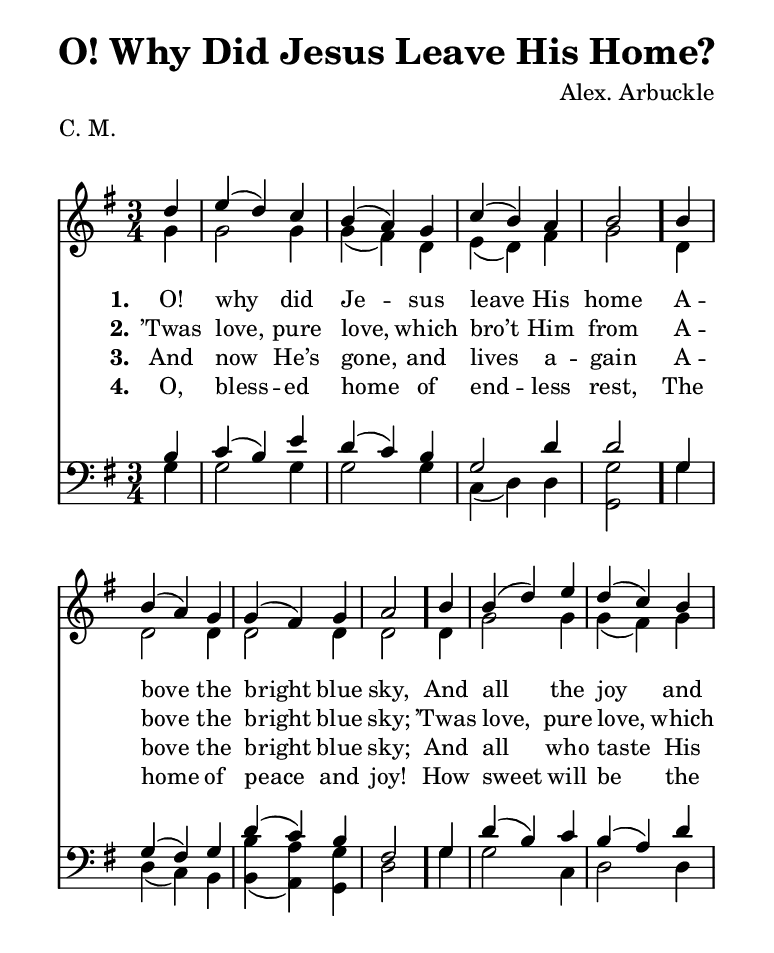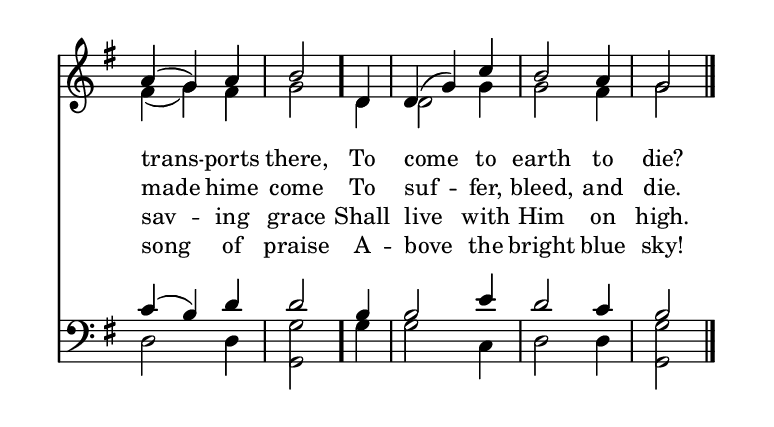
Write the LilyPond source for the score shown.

\include "common/global.ily"
\paper {
  \include "common/paper.ily"
  ragged-bottom = ##t
}

\header{
  hymnnumber = "253"
  title = "O! Why Did Jesus Leave His Home?"
  tunename = "Munhall"
  meter = "C. M."
  poet = ""
  composer = "Alex. Arbuckle"
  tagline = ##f
}

global = {
  \include "common/overrides.ily"
  \override Staff.TimeSignature.style = #'()
  \time 3/4
  \override Score.MetronomeMark.transparent = ##t % hide all fermata changes too
  \tempo 4=100
  \key g \major
  \partial 4
  \autoBeamOff
}

%smallNotes = \override NoteHead.font-size = #-4
normalNotes = \override NoteHead.font-size = #0
smallNotes = { \normalNotes } % TODO use smallNotes when we can mix on the same stem
smallNote = \once \smallNotes

notesSoprano = {
\global
\relative c'' {

  d4 | e( d) c | b( a) g | c( b) a | b2
  b4 | b( a) g | g( fis) g | a2
  b4 | b( d) e | d( c) b | a( g) a | b2
  d,4 | d( g) c | b2 a4 | g2

  \bar "|."

}
}

notesAlto = {
\global
\relative e' {

  g4 | g2 g4 | g( fis) d | e( d) fis | g2
  d4 | d2 d4 | d2 d4 | d2
  d4 | g2 g4 | g( fis) g | fis( g) fis | g2
  d4 | d2 g4 | g2 fis4 | g2

}
}

notesTenor = {
\global
\relative a {

  b4 | c( b) e | d( c) b | g2 d'4 | d2
  g,4 | g( fis) g | d'( c) b | fis2
  g4 | d'( b) c | b( a) d | c( b) d | d2
  b4 | b2 e4 | d2 c4 | b2

}
}

notesBass = {
\global
\relative f {

  % TODO make chords with different note-head sizes, like original
  g4 | g2 g4 | g2 g4 | c,( d) d | <<g2 \smallNote g,2>>
  g'4 | d( c) b | << \normalNotes { b( a) } \smallNotes { b' a }>> <<g, \smallNote g'>> | \normalNotes d2
  g4 | g2 c,4 | d2 d4 | d2 d4 | <<g2 \smallNote g,2>>
  g'4 | g2 c,4 | d2 d4 | <g g,>2

}
}

wordsA = \lyricmode {
\set stanza = "1."

O! why did Je -- sus leave His home \bar "."
A -- bove the bright blue sky, \bar "."
And all the joy and trans -- ports there, \bar "."
To come to earth to die? \bar "."

}

wordsB = \lyricmode {
\set stanza = "2."

’Twas love, pure love, which bro’t Him from
A -- bove the bright blue sky;
’Twas love, pure love, which made hime come
To suf -- fer, bleed, and die.

}

wordsC = \lyricmode {
\set stanza = "3."

And now He’s gone, and lives a -- gain
A -- bove the bright blue sky;
And all who taste His sav -- ing grace
Shall live with Him on high.

}

wordsD = \lyricmode {
\set stanza = "4."

O, bless -- ed home of end -- less rest,
The home of peace and joy!
How sweet will be the song of praise
A -- bove the bright blue sky!

}

\score {
  \context ChoirStaff <<
    \context Staff = upper <<
      \set ChoirStaff.systemStartDelimiter = #'SystemStartBar
      \context Voice  = sopranos { \voiceOne << \notesSoprano >> }
      \context Voice  = altos { \voiceTwo << \notesAlto >> }
      \context Lyrics = one   \lyricsto sopranos \wordsA
      \context Lyrics = two   \lyricsto sopranos \wordsB
      \context Lyrics = three \lyricsto sopranos \wordsC
      \context Lyrics = four  \lyricsto sopranos \wordsD
    >>
    \context Staff = men <<
      \clef bass
      \context Voice  = tenors { \voiceOne << \notesTenor >> }
      \context Voice  = basses { \voiceTwo << \notesBass >> }
    >>
  >>
  \layout {
    \include "common/layout.ily"
  }
  \midi{
    \include "common/midi.ily"
  }
}

\version "2.18.2"  % necessary for upgrading to future LilyPond versions.

% vi:set et ts=2 sw=2 ai nocindent syntax=lilypond:
